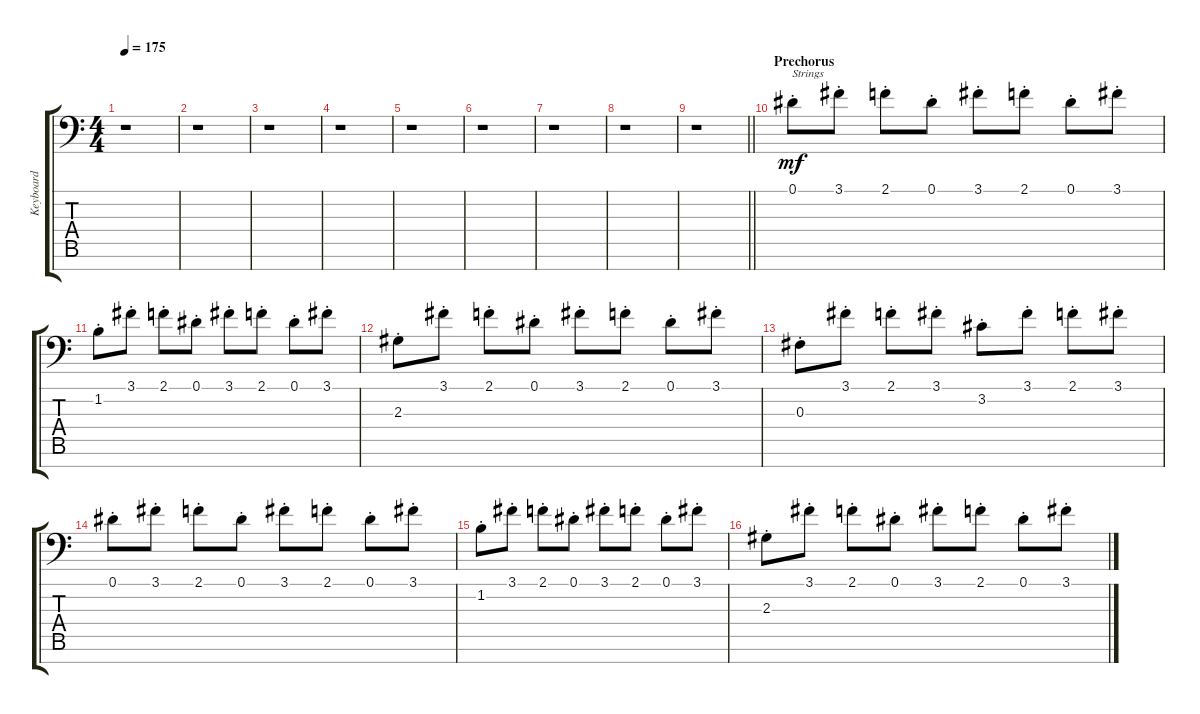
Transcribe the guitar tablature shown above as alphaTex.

\track ("Keyboard" "Keyboard") {instrument electricgrandpiano}
\staff {score tabs}
\tuning (Eb4 Bb3 Gb3 Db3 Ab2 Eb2 Bb1) {hide}
\ts (4 4)
\tempo 175
\clef f4
\ks c
r.1{dy mf} |
r.1 |
r.1 |
r.1 |
r.1 |
r.1 |
r.1 |
r.1 |
\barLineRight lightlight
r.1 |
\section ("" "Prechorus")
0.1{st}.8{txt "Strings" instrument stringensemble1} 3.1{st}.8 2.1{st}.8 0.1{st}.8 3.1{st}.8 2.1{st}.8 0.1{st}.8 3.1{st}.8 |
1.2{st}.8 3.1{st}.8 2.1{st}.8 0.1{st}.8 3.1{st}.8 2.1{st}.8 0.1{st}.8 3.1{st}.8 |
2.3{st}.8 3.1{st}.8 2.1{st}.8 0.1{st}.8 3.1{st}.8 2.1{st}.8 0.1{st}.8 3.1{st}.8 |
0.3{st}.8 3.1{st}.8 2.1{st}.8 3.1{st}.8 3.2{st}.8 3.1{st}.8 2.1{st}.8 3.1{st}.8 |
0.1{st}.8 3.1{st}.8 2.1{st}.8 0.1{st}.8 3.1{st}.8 2.1{st}.8 0.1{st}.8 3.1{st}.8 |
1.2{st}.8 3.1{st}.8 2.1{st}.8 0.1{st}.8 3.1{st}.8 2.1{st}.8 0.1{st}.8 3.1{st}.8 |
2.3{st}.8 3.1{st}.8 2.1{st}.8 0.1{st}.8 3.1{st}.8 2.1{st}.8 0.1{st}.8 3.1{st}.8
